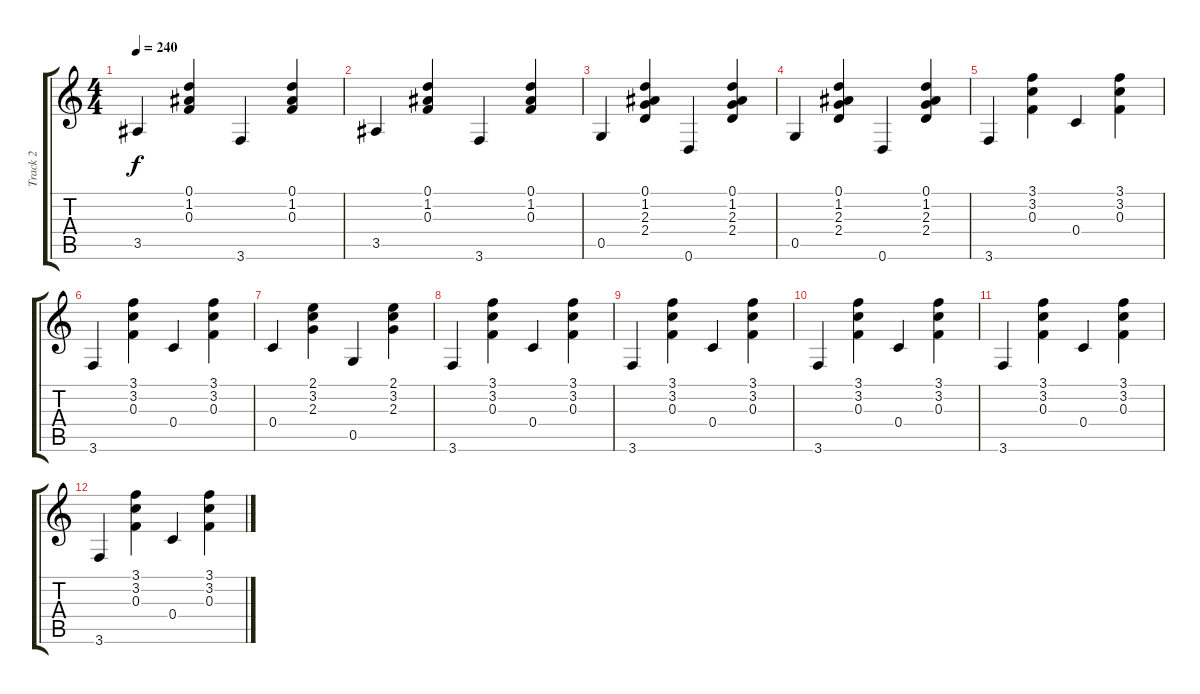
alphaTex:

\track ("Track 2" "Track 2") {instrument acousticguitarsteel}
\staff {score tabs}
\tuning (D4 A3 F3 C3 G2 D2) {hide}
\ts (4 4)
\tempo 240
\clef g2
\ks c
3.5.4{dy f} (0.1 1.2 0.3).4 3.6.4 (0.1 1.2 0.3).4 |
3.5.4 (0.1 1.2 0.3).4 3.6.4 (0.1 1.2 0.3).4 |
0.5.4 (0.1 1.2 2.3 2.4).4 0.6.4 (0.1 1.2 2.3 2.4).4 |
0.5.4 (0.1 1.2 2.3 2.4).4 0.6.4 (0.1 1.2 2.3 2.4).4 |
3.6.4 (3.1 3.2 0.3).4 0.4.4 (3.1 3.2 0.3).4 |
3.6.4 (3.1 3.2 0.3).4 0.4.4 (3.1 3.2 0.3).4 |
0.4.4 (2.1 3.2 2.3).4 0.5.4 (2.1 3.2 2.3).4 |
3.6.4 (3.1 3.2 0.3).4 0.4.4 (3.1 3.2 0.3).4 |
3.6.4 (3.1 3.2 0.3).4 0.4.4 (3.1 3.2 0.3).4 |
3.6.4 (3.1 3.2 0.3).4 0.4.4 (3.1 3.2 0.3).4 |
3.6.4 (3.1 3.2 0.3).4 0.4.4 (3.1 3.2 0.3).4 |
3.6.4 (3.1 3.2 0.3).4 0.4.4 (3.1 3.2 0.3).4
